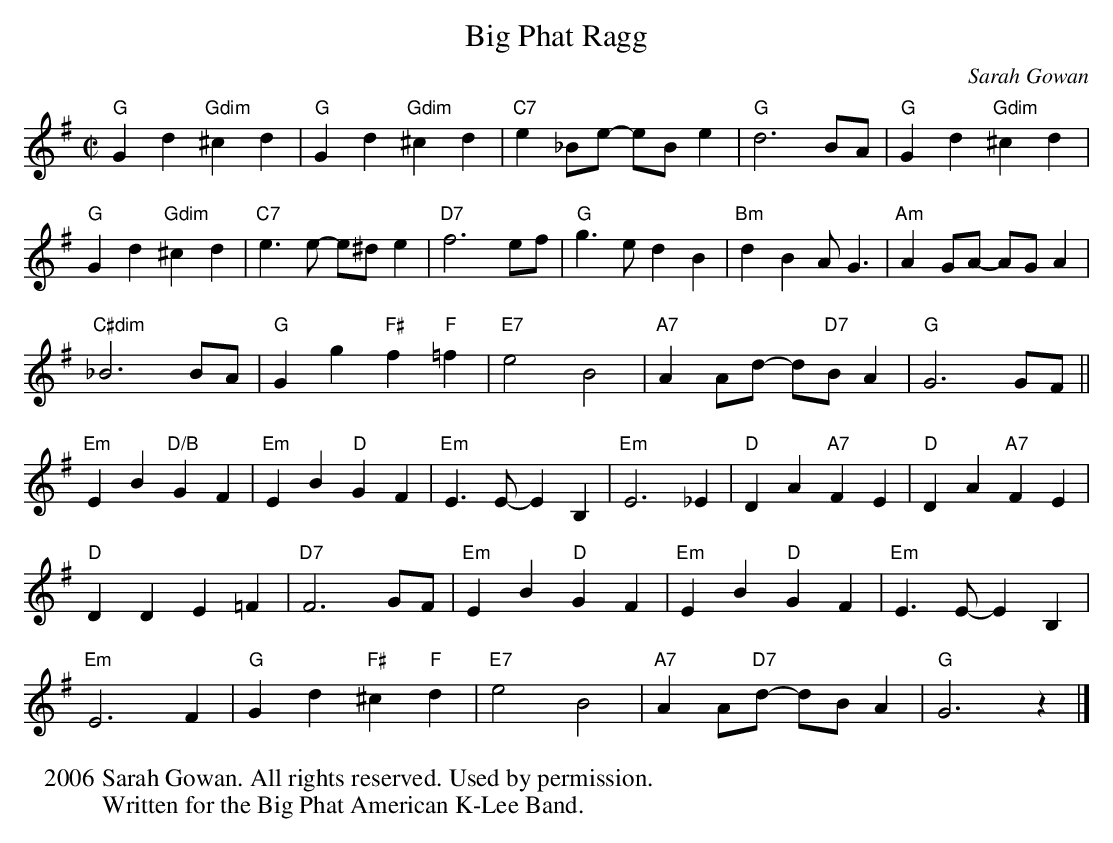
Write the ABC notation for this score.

X:1
T:Big Phat Ragg
C:Sarah Gowan
M:C|
K:G
"G"G2d2"Gdim"^c2d2|"G"G2d2"Gdim"^c2d2|"C7"e2_Be- eBe2|"G"d6BA|"G"G2d2"Gdim"^c2d2|
"G"G2d2"Gdim"^c2d2|"C7"e3e- e^de2|"D7"f6ef|"G"g2>e2d2B2|"Bm"d2B2A2<G2|"Am"A2GA- AGA2|
"C#dim"_B6BA|"G"G2g2"F#"f2"F"=f2|"E7"e4B4|"A7"A2Ad- d"D7"BA2|"G"G6GF||
"Em"E2B2"D/B"G2F2|"Em"E2B2"D"G2F2|"Em"E3E-E2B,2|"Em"E6_E2|"D"D2A2"A7"F2E2|"D"D2A2"A7"F2E2|
"D"D2D2E2=F2|"D7"F6GF|"Em"E2B2"D"G2F2|"Em"E2B2"D"G2F2|"Em"E3E-E2B,2|
"Em"E6F2|"G"G2d2"F#"^c2"F"d2|"E7"e4B4|"A7"A2A"D7"d- dBA2|"G"G6z2|]
W:  2006 Sarah Gowan. All rights reserved. Used by permission.
W:Written for the Big Phat American K-Lee Band.
